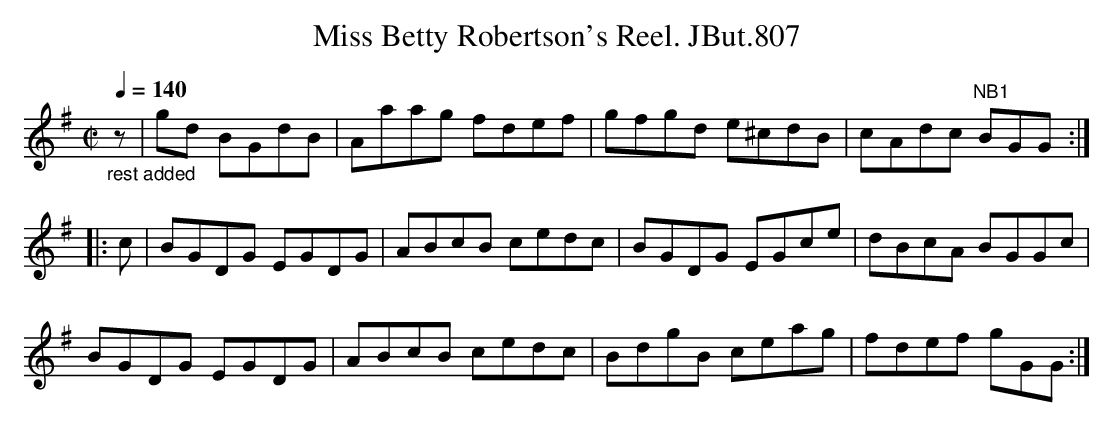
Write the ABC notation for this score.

X:1
T:Miss Betty Robertson's Reel. JBut.807
M:C|
L:1/8
Q:1/4=140
K:G
"_rest added"z|gd BGdB|Aaag fdef|gfgd e^cdB|  cAdc "^NB1"BGG:|
|:c|BGDG EGDG|ABcB cedc|BGDG EGce|dBcA BGGc|
BGDG EGDG|ABcB cedc|BdgB ceag|fdef gGG :|
